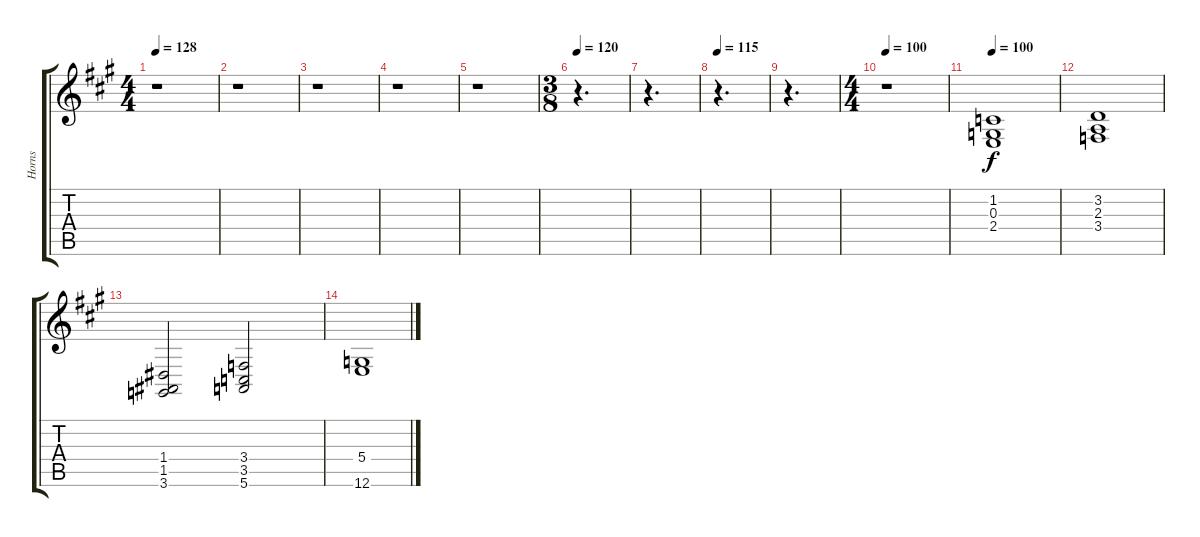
\track ("Horns" "Horns") {instrument synthbrass1}
\staff {score tabs}
\tuning (E4 B3 G3 D3 A2 E2) {hide}
\ts (4 4)
\tempo 128
\clef g2
\ks a
r.1{dy f} |
r.1 |
r.1 |
r.1 |
r.1 |
\ts (3 8)
\tempo 128
\tempo 120
r.4{d} |
r.4{d} |
\tempo 115
r.4{d} |
r.4{d} |
\ts (4 4)
\tempo 70
\tempo 100
r.1 |
\tempo 100
(1.2 0.3 2.4).1 |
(3.2 2.3 3.4).1 |
(1.4 1.5 3.6).2 (3.4 3.5 5.6).2 |
(5.4 12.6).1
